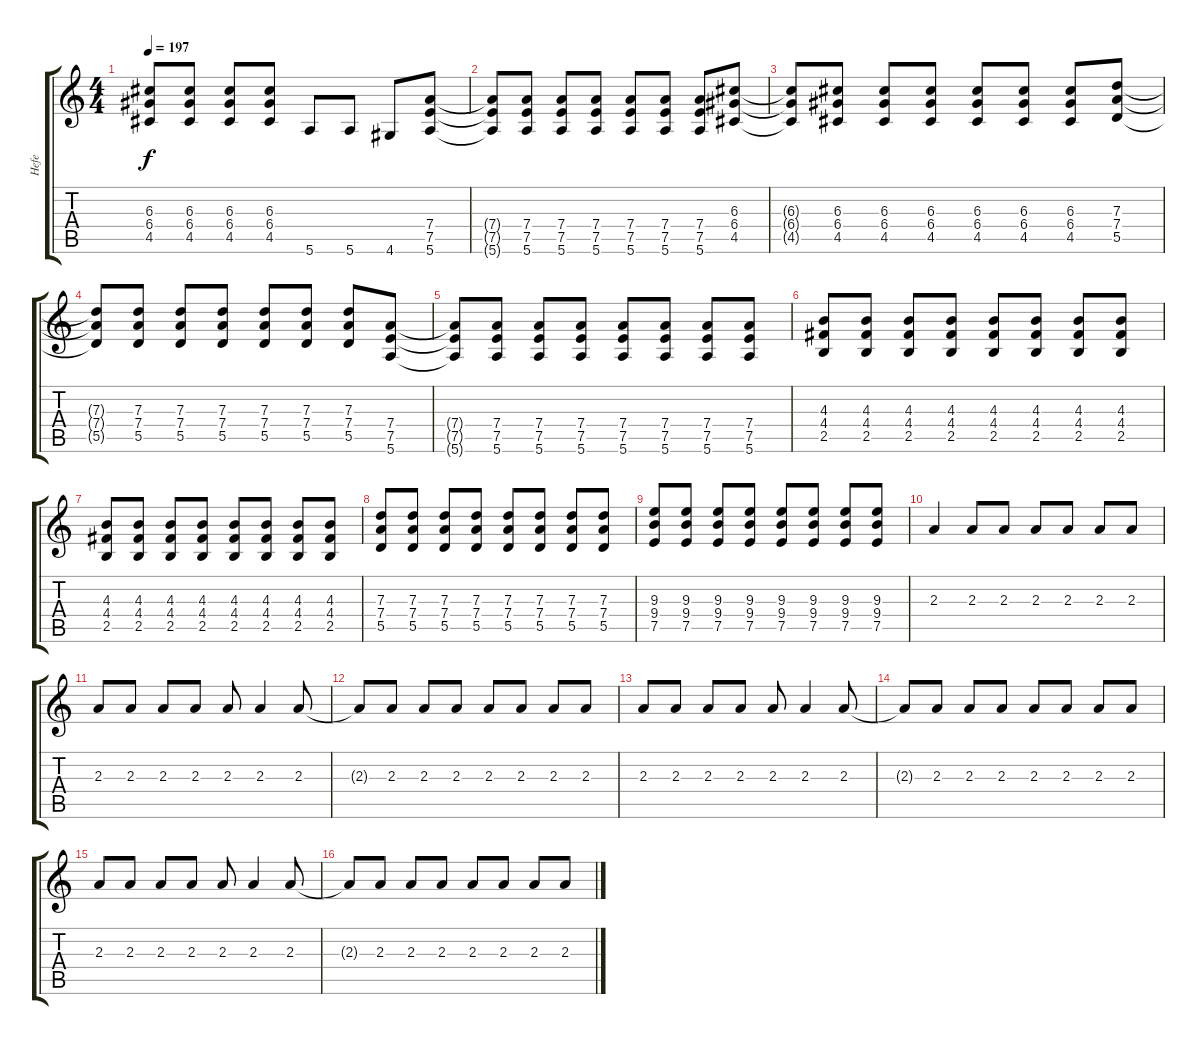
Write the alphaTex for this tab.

\track ("Hefe" "Hefe") {instrument overdrivenguitar}
\staff {score tabs}
\tuning (E4 B3 G3 D3 A2 E2) {hide}
\ts (4 4)
\tempo 197
\clef g2
\ks c
(6.3 6.4 4.5).8{dy f} (6.3 6.4 4.5).8 (6.3 6.4 4.5).8 (6.3 6.4 4.5).8 5.6.8 5.6.8 4.6.8 (7.4 7.5 5.6).8 |
(7.4{t} 7.5{t} 5.6{t}).8 (7.4 7.5 5.6).8 (7.4 7.5 5.6).8 (7.4 7.5 5.6).8 (7.4 7.5 5.6).8 (7.4 7.5 5.6).8 (7.4 7.5 5.6).8 (6.3 6.4 4.5).8 |
(6.3{t} 6.4{t} 4.5{t}).8 (6.3 6.4 4.5).8 (6.3 6.4 4.5).8 (6.3 6.4 4.5).8 (6.3 6.4 4.5).8 (6.3 6.4 4.5).8 (6.3 6.4 4.5).8 (7.3 7.4 5.5).8 |
(7.3{t} 7.4{t} 5.5{t}).8 (7.3 7.4 5.5).8 (7.3 7.4 5.5).8 (7.3 7.4 5.5).8 (7.3 7.4 5.5).8 (7.3 7.4 5.5).8 (7.3 7.4 5.5).8 (7.4 7.5 5.6).8 |
(7.4{t} 7.5{t} 5.6{t}).8 (7.4 7.5 5.6).8 (7.4 7.5 5.6).8 (7.4 7.5 5.6).8 (7.4 7.5 5.6).8 (7.4 7.5 5.6).8 (7.4 7.5 5.6).8 (7.4 7.5 5.6).8 |
(4.3 4.4 2.5).8 (4.3 4.4 2.5).8 (4.3 4.4 2.5).8 (4.3 4.4 2.5).8 (4.3 4.4 2.5).8 (4.3 4.4 2.5).8 (4.3 4.4 2.5).8 (4.3 4.4 2.5).8 |
(4.3 4.4 2.5).8 (4.3 4.4 2.5).8 (4.3 4.4 2.5).8 (4.3 4.4 2.5).8 (4.3 4.4 2.5).8 (4.3 4.4 2.5).8 (4.3 4.4 2.5).8 (4.3 4.4 2.5).8 |
(7.3 7.4 5.5).8 (7.3 7.4 5.5).8 (7.3 7.4 5.5).8 (7.3 7.4 5.5).8 (7.3 7.4 5.5).8 (7.3 7.4 5.5).8 (7.3 7.4 5.5).8 (7.3 7.4 5.5).8 |
(9.3 9.4 7.5).8 (9.3 9.4 7.5).8 (9.3 9.4 7.5).8 (9.3 9.4 7.5).8 (9.3 9.4 7.5).8 (9.3 9.4 7.5).8 (9.3 9.4 7.5).8 (9.3 9.4 7.5).8 |
2.3.4 2.3.8 2.3.8 2.3.8 2.3.8 2.3.8 2.3.8 |
2.3.8 2.3.8 2.3.8 2.3.8 2.3.8 2.3.4 2.3.8 |
2.3{t}.8 2.3.8 2.3.8 2.3.8 2.3.8 2.3.8 2.3.8 2.3.8 |
2.3.8 2.3.8 2.3.8 2.3.8 2.3.8 2.3.4 2.3.8 |
2.3{t}.8 2.3.8 2.3.8 2.3.8 2.3.8 2.3.8 2.3.8 2.3.8 |
2.3.8 2.3.8 2.3.8 2.3.8 2.3.8 2.3.4 2.3.8 |
2.3{t}.8 2.3.8 2.3.8 2.3.8 2.3.8 2.3.8 2.3.8 2.3.8
